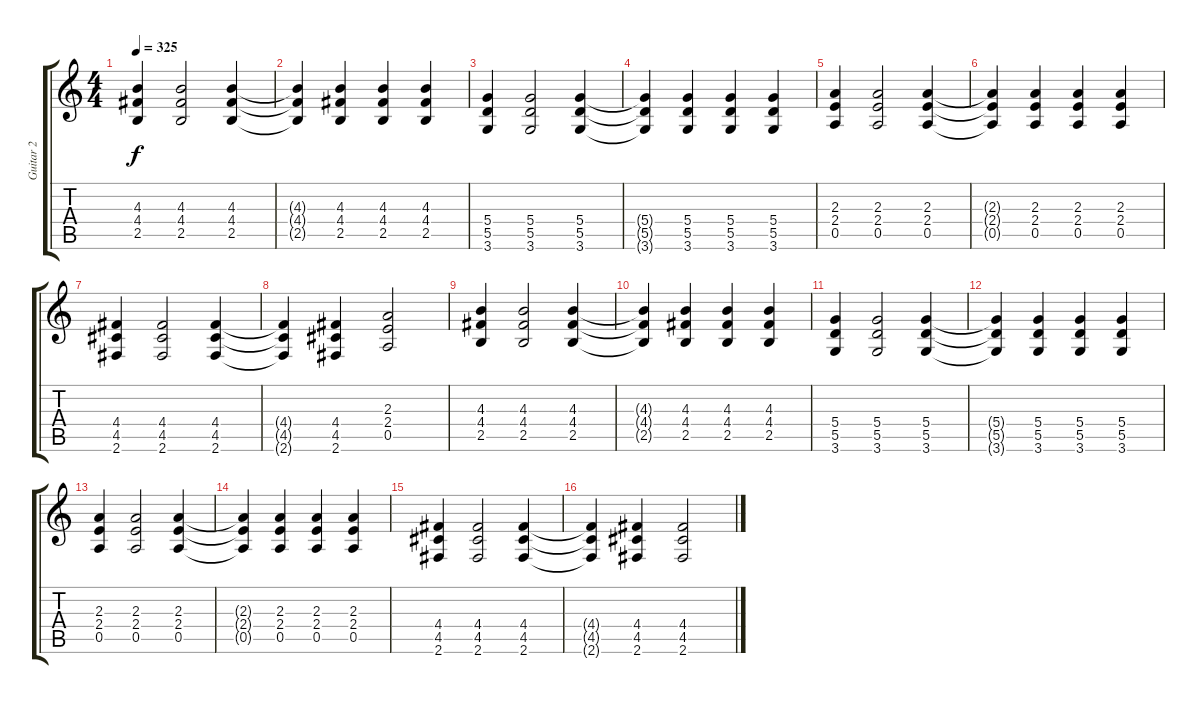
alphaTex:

\track ("Guitar 2" "Guitar 2") {instrument distortionguitar}
\staff {score tabs}
\tuning (E4 B3 G3 D3 A2 E2) {hide}
\ts (4 4)
\tempo 325
\clef g2
\ks c
(4.3 4.4 2.5).4{dy f} (4.3 4.4 2.5).2 (4.3 4.4 2.5).4 |
(4.3{t} 4.4{t} 2.5{t}).4 (4.3 4.4 2.5).4 (4.3 4.4 2.5).4 (4.3 4.4 2.5).4 |
(5.4 5.5 3.6).4 (5.4 5.5 3.6).2 (5.4 5.5 3.6).4 |
(5.4{t} 5.5{t} 3.6{t}).4 (5.4 5.5 3.6).4 (5.4 5.5 3.6).4 (5.4 5.5 3.6).4 |
(2.3 2.4 0.5).4 (2.3 2.4 0.5).2 (2.3 2.4 0.5).4 |
(2.3{t} 2.4{t} 0.5{t}).4 (2.3 2.4 0.5).4 (2.3 2.4 0.5).4 (2.3 2.4 0.5).4 |
(4.4 4.5 2.6).4 (4.4 4.5 2.6).2 (4.4 4.5 2.6).4 |
(4.4{t} 4.5{t} 2.6{t}).4 (4.4 4.5 2.6).4 (2.3 2.4 0.5).2 |
(4.3 4.4 2.5).4 (4.3 4.4 2.5).2 (4.3 4.4 2.5).4 |
(4.3{t} 4.4{t} 2.5{t}).4 (4.3 4.4 2.5).4 (4.3 4.4 2.5).4 (4.3 4.4 2.5).4 |
(5.4 5.5 3.6).4 (5.4 5.5 3.6).2 (5.4 5.5 3.6).4 |
(5.4{t} 5.5{t} 3.6{t}).4 (5.4 5.5 3.6).4 (5.4 5.5 3.6).4 (5.4 5.5 3.6).4 |
(2.3 2.4 0.5).4 (2.3 2.4 0.5).2 (2.3 2.4 0.5).4 |
(2.3{t} 2.4{t} 0.5{t}).4 (2.3 2.4 0.5).4 (2.3 2.4 0.5).4 (2.3 2.4 0.5).4 |
(4.4 4.5 2.6).4 (4.4 4.5 2.6).2 (4.4 4.5 2.6).4 |
(4.4{t} 4.5{t} 2.6{t}).4 (4.4 4.5 2.6).4 (4.4 4.5 2.6).2
